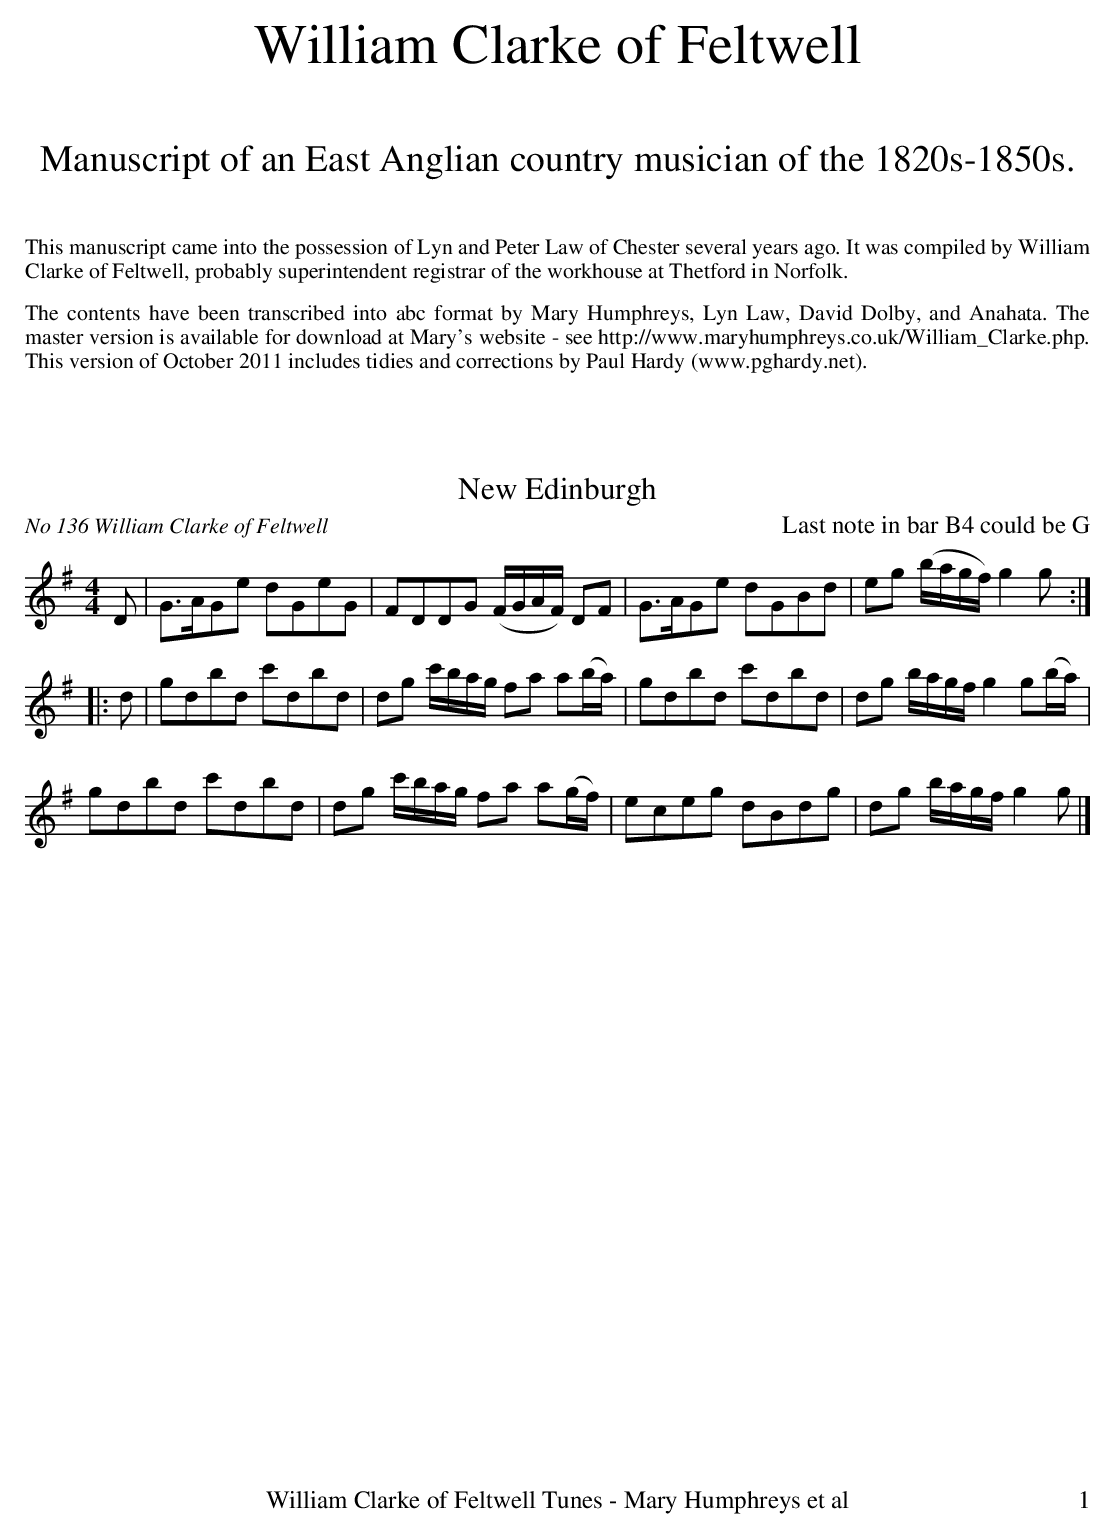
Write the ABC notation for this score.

X:1
T:New Edinburgh
O:No 136 William Clarke of Feltwell
M:4/4
L:1/8
K:G
D|G>AGe dGeG|FDDG (F/G/A/F/) DF|G>AGe dGBd|eg (b/a/g/f/)g2g:|
|:d|gdbd c'dbd|dg c'/b/a/g/ fa a(b/a/)|gdbd c'dbd|dg b/a/g/f/g2g(b/a/)|
gdbd c'dbd|dg c'/b/a/g/ fa a(g/f/)|eceg dBdg|dg b/a/g/f/g2g|]
